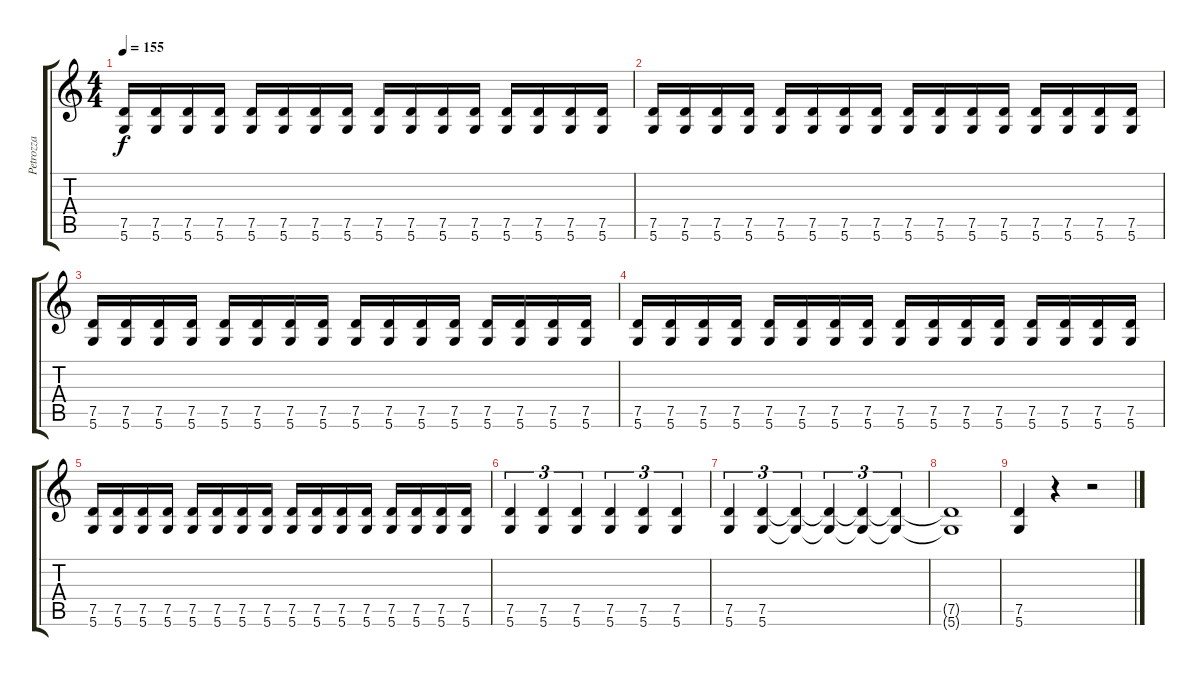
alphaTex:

\track ("Petrozza" "Petrozza") {instrument overdrivenguitar}
\staff {score tabs}
\tuning (D4 A3 F3 C3 G2 D2) {hide}
\ts (4 4)
\tempo 155
\clef g2
\ks c
(7.5 5.6).16{dy f} (7.5 5.6).16 (7.5 5.6).16 (7.5 5.6).16 (7.5 5.6).16 (7.5 5.6).16 (7.5 5.6).16 (7.5 5.6).16 (7.5 5.6).16 (7.5 5.6).16 (7.5 5.6).16 (7.5 5.6).16 (7.5 5.6).16 (7.5 5.6).16 (7.5 5.6).16 (7.5 5.6).16 |
(7.5 5.6).16 (7.5 5.6).16 (7.5 5.6).16 (7.5 5.6).16 (7.5 5.6).16 (7.5 5.6).16 (7.5 5.6).16 (7.5 5.6).16 (7.5 5.6).16 (7.5 5.6).16 (7.5 5.6).16 (7.5 5.6).16 (7.5 5.6).16 (7.5 5.6).16 (7.5 5.6).16 (7.5 5.6).16 |
(7.5 5.6).16 (7.5 5.6).16 (7.5 5.6).16 (7.5 5.6).16 (7.5 5.6).16 (7.5 5.6).16 (7.5 5.6).16 (7.5 5.6).16 (7.5 5.6).16 (7.5 5.6).16 (7.5 5.6).16 (7.5 5.6).16 (7.5 5.6).16 (7.5 5.6).16 (7.5 5.6).16 (7.5 5.6).16 |
(7.5 5.6).16 (7.5 5.6).16 (7.5 5.6).16 (7.5 5.6).16 (7.5 5.6).16 (7.5 5.6).16 (7.5 5.6).16 (7.5 5.6).16 (7.5 5.6).16 (7.5 5.6).16 (7.5 5.6).16 (7.5 5.6).16 (7.5 5.6).16 (7.5 5.6).16 (7.5 5.6).16 (7.5 5.6).16 |
(7.5 5.6).16 (7.5 5.6).16 (7.5 5.6).16 (7.5 5.6).16 (7.5 5.6).16 (7.5 5.6).16 (7.5 5.6).16 (7.5 5.6).16 (7.5 5.6).16 (7.5 5.6).16 (7.5 5.6).16 (7.5 5.6).16 (7.5 5.6).16 (7.5 5.6).16 (7.5 5.6).16 (7.5 5.6).16 |
(7.5 5.6).4{tu (3 2)} (7.5 5.6).4{tu (3 2)} (7.5 5.6).4{tu (3 2)} (7.5 5.6).4{tu (3 2)} (7.5 5.6).4{tu (3 2)} (7.5 5.6).4{tu (3 2)} |
(7.5 5.6).4{tu (3 2)} (7.5 5.6).4{tu (3 2)} (7.5{t} 5.6{t}).4{tu (3 2)} (7.5{t} 5.6{t}).4{tu (3 2)} (7.5{t} 5.6{t}).4{tu (3 2)} (7.5{t} 5.6{t}).4{tu (3 2)} |
(7.5{t} 5.6{t}).1 |
(7.5 5.6).4 r.4 r.2
